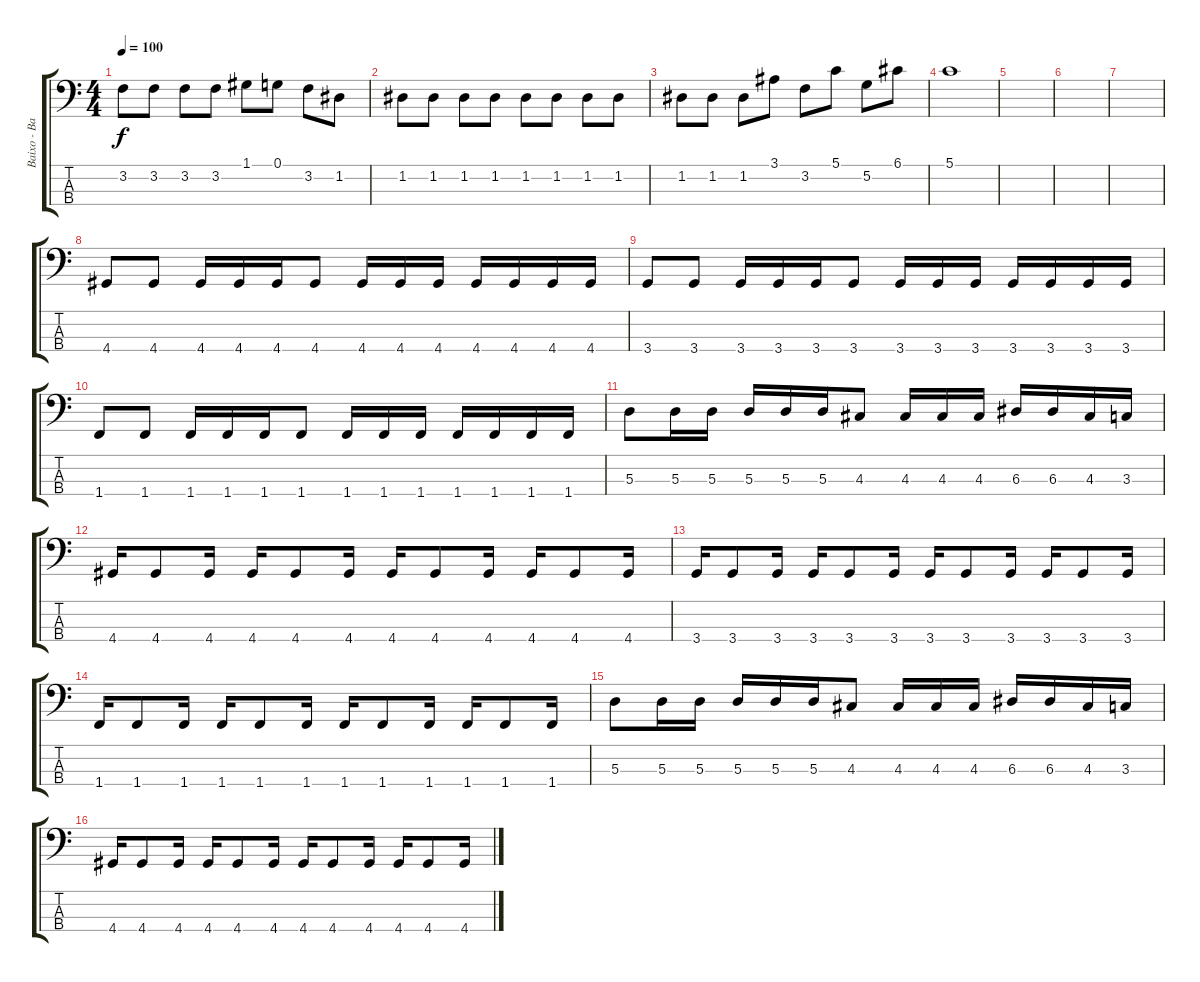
\track ("Baixo - Bass" "Baixo - Ba") {instrument electricbassfinger}
\staff {score tabs}
\tuning (G2 D2 A1 E1) {hide}
\ts (4 4)
\tempo 100
\clef f4
\ks c
3.2.8{dy f} 3.2.8 3.2.8 3.2.8 1.1.8 0.1.8 3.2.8 1.2.8 |
1.2.8 1.2.8 1.2.8 1.2.8 1.2.8 1.2.8 1.2.8 1.2.8 |
1.2.8 1.2.8 1.2.8 3.1.8 3.2.8 5.1.8 5.2.8 6.1.8 |
5.1.1 |
|
|
|
4.4.8{volume 16 instrument electricbasspick} 4.4.8 4.4.16 4.4.16 4.4.16 4.4.8 4.4.16 4.4.16 4.4.16 4.4.16 4.4.16 4.4.16 4.4.16 |
3.4.8 3.4.8 3.4.16 3.4.16 3.4.16 3.4.8 3.4.16 3.4.16 3.4.16 3.4.16 3.4.16 3.4.16 3.4.16 |
1.4.8 1.4.8 1.4.16 1.4.16 1.4.16 1.4.8 1.4.16 1.4.16 1.4.16 1.4.16 1.4.16 1.4.16 1.4.16 |
5.3.8 5.3.16 5.3.16 5.3.16 5.3.16 5.3.16 4.3.8 4.3.16 4.3.16 4.3.16 6.3.16 6.3.16 4.3.16 3.3.16 |
4.4.16 4.4.8 4.4.16 4.4.16 4.4.8 4.4.16 4.4.16 4.4.8 4.4.16 4.4.16 4.4.8 4.4.16 |
3.4.16 3.4.8 3.4.16 3.4.16 3.4.8 3.4.16 3.4.16 3.4.8 3.4.16 3.4.16 3.4.8 3.4.16 |
1.4.16 1.4.8 1.4.16 1.4.16 1.4.8 1.4.16 1.4.16 1.4.8 1.4.16 1.4.16 1.4.8 1.4.16 |
5.3.8 5.3.16 5.3.16 5.3.16 5.3.16 5.3.16 4.3.8 4.3.16 4.3.16 4.3.16 6.3.16 6.3.16 4.3.16 3.3.16 |
4.4.16 4.4.8 4.4.16 4.4.16 4.4.8 4.4.16 4.4.16 4.4.8 4.4.16 4.4.16 4.4.8 4.4.16
